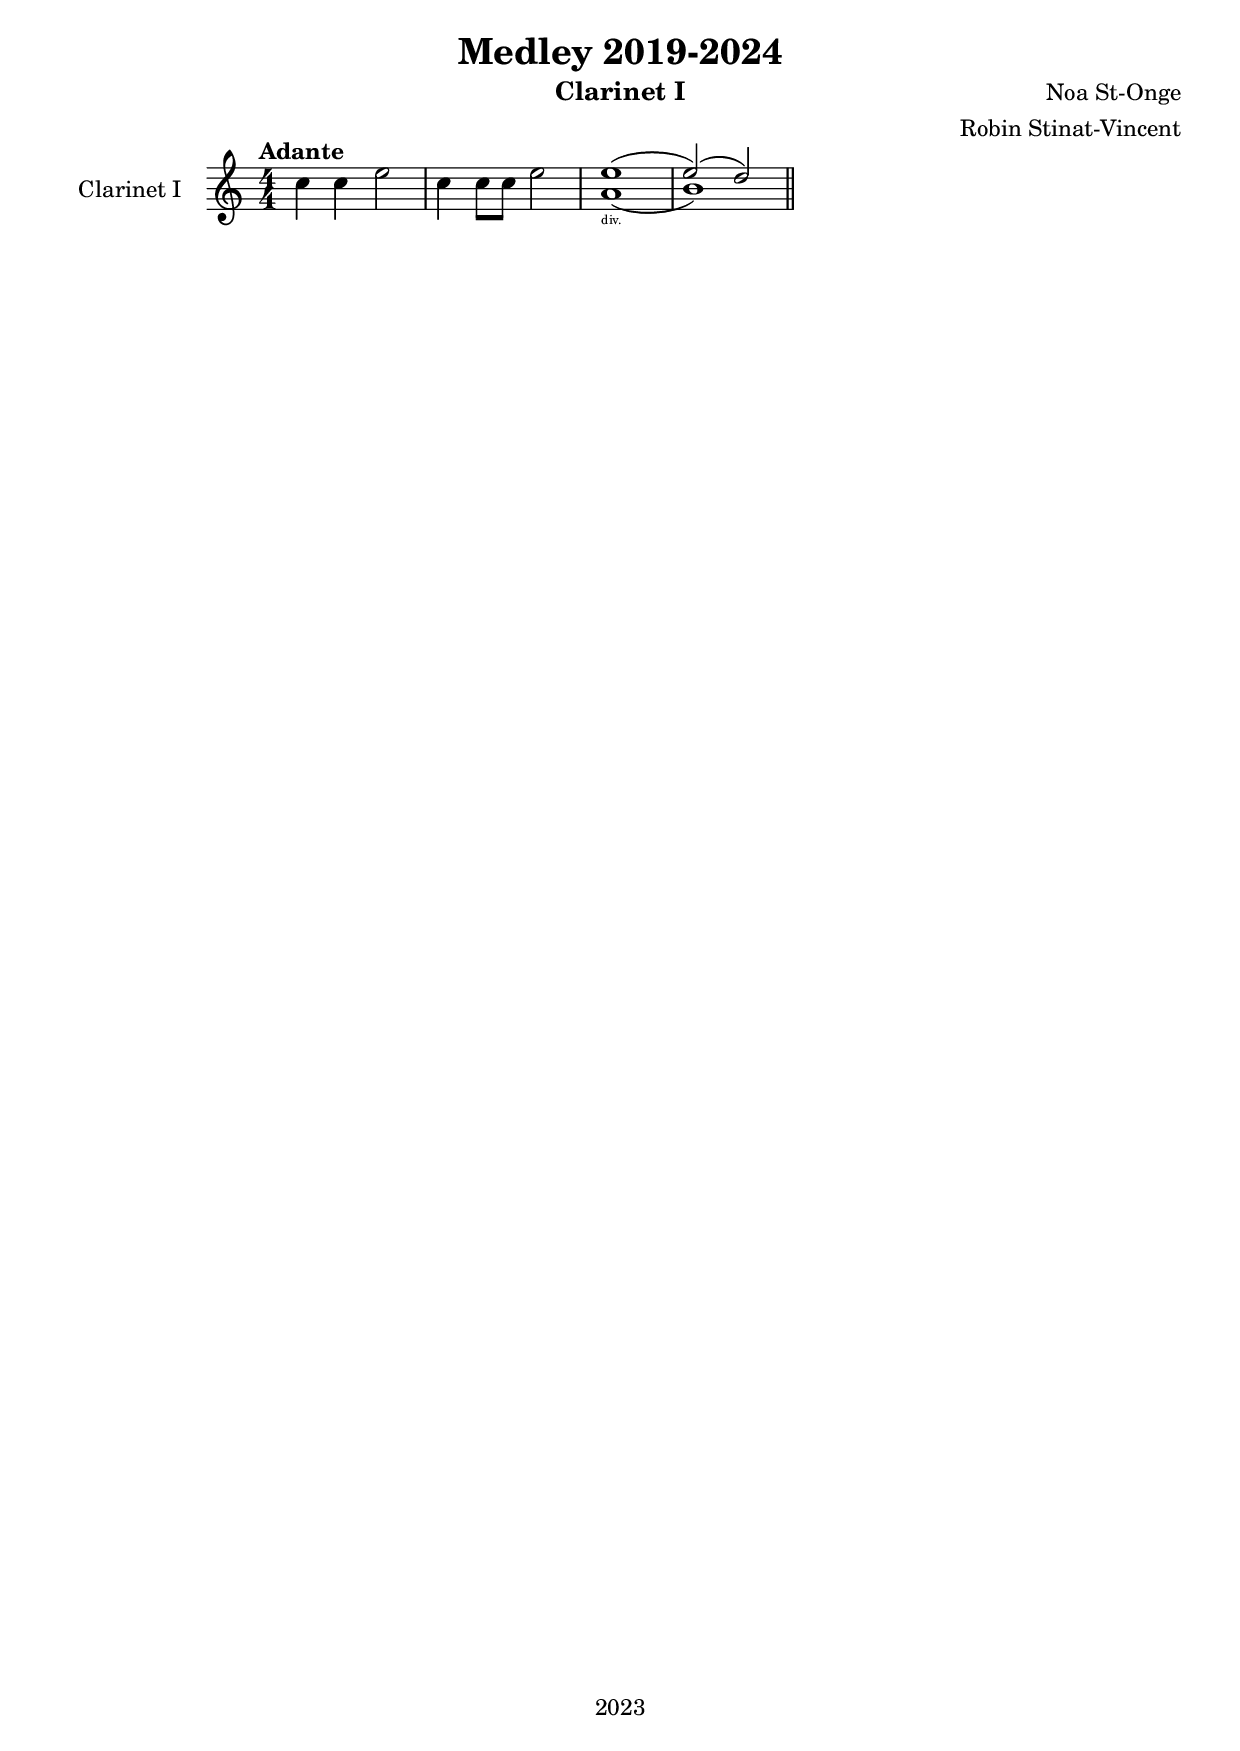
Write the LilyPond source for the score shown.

clarI_COTNT = \relative c'' {
  c4 c4 e2
  c4 c8 c8 e2
  <<
    {
      e1_\finger \markup \text "div."
      (e2) (d2)
    } \\
    {
      a1
      (b1)
    }
  >>
}

scoreAClarinetI = \relative c'' {
  \transposition bes
  \key c \major
  \numericTimeSignature
  \time 4/4
  \tempo "Adante"
  \clarI_COTNT

  \section
}


scoreAClarinetIPart = \new Staff \with {
  instrumentName = "Clarinet I"
  shortInstrumentName = "Cl. I"
  midiInstrument = "clarinet"
} \scoreAClarinetI

\book {
  \bookOutputName "ClarinetI"
  \header {
    title = "Medley 2019-2024"
    composer = "Noa St-Onge"
    arranger = "Robin Stinat-Vincent"
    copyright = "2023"
    instrument = "Clarinet I"
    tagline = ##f
  }
  \score {
    <<
      \scoreAClarinetIPart
    >>
    \layout {
      indent = 25
      short-indent = 20
    }

    \midi {
      \tempo 4=92
    }
  }
}
